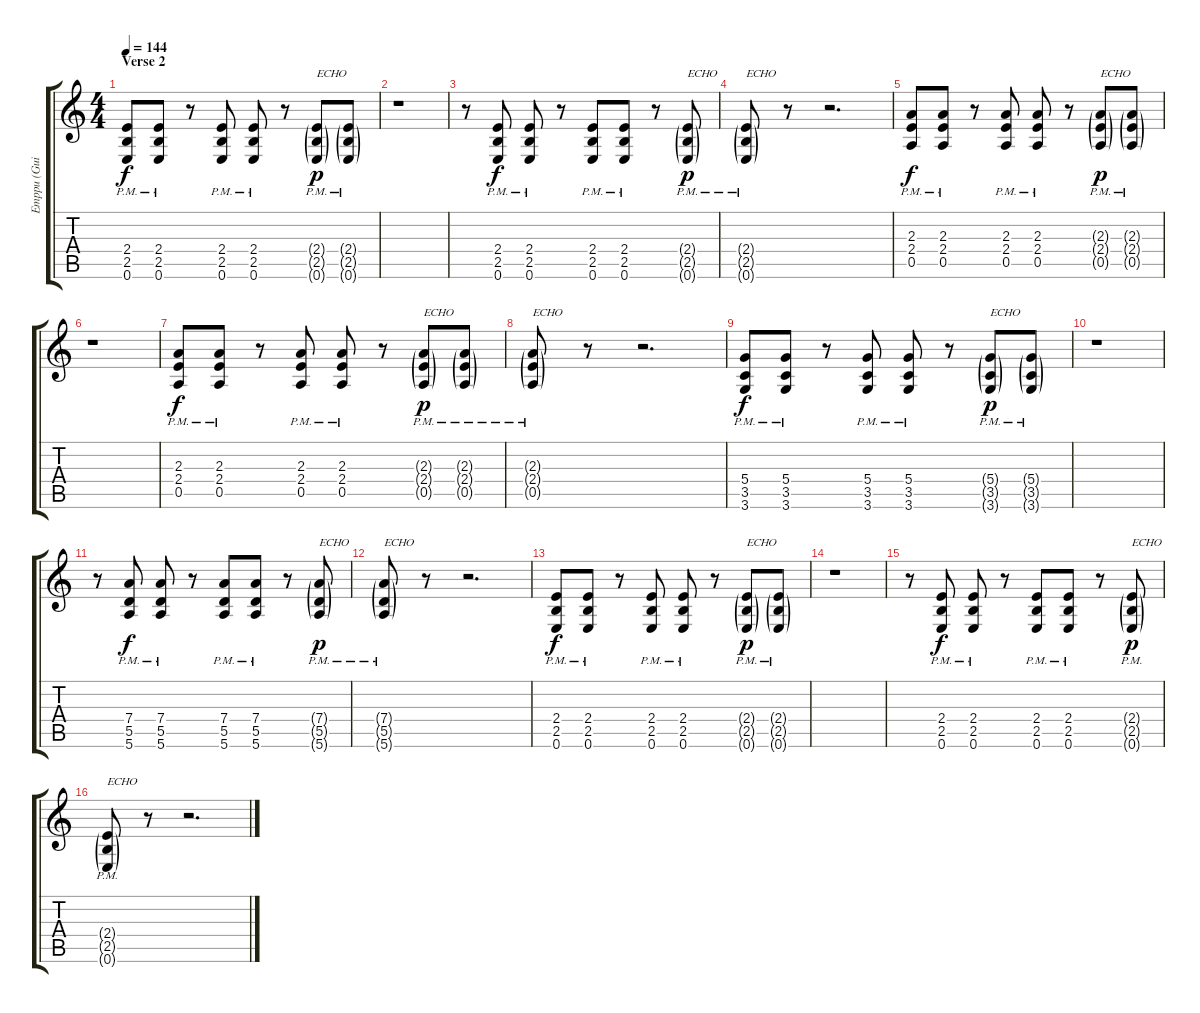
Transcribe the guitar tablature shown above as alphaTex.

\track ("Emppu (Guitar)" "Emppu (Gui") {instrument overdrivenguitar}
\staff {score tabs}
\tuning (E4 B3 G3 D3 A2 E2) {hide}
\ts (4 4)
\section ("" "Verse 2")
\tempo 144
\clef g2
\ks c
(2.4{pm} 2.5{pm} 0.6{pm}).8{dy f} (2.4{pm} 2.5{pm} 0.6{pm}).8 r.8 (2.4{pm} 2.5{pm} 0.6{pm}).8 (2.4{pm} 2.5{pm} 0.6{pm}).8 r.8 (2.4{g pm} 2.5{g pm} 0.6{g pm}).8{txt "ECHO" dy p} (2.4{g pm} 2.5{g pm} 0.6{g pm}).8 |
r.1 |
r.8 (2.4{pm} 2.5{pm} 0.6{pm}).8{dy f} (2.4{pm} 2.5{pm} 0.6{pm}).8 r.8 (2.4{pm} 2.5{pm} 0.6{pm}).8 (2.4{pm} 2.5{pm} 0.6{pm}).8 r.8 (2.4{g pm} 2.5{g pm} 0.6{g pm}).8{txt "ECHO" dy p} |
(2.4{g pm} 2.5{g pm} 0.6{g pm}).8{txt "ECHO"} r.8 r.2{d} |
(2.3{pm} 2.4{pm} 0.5{pm}).8{dy f} (2.3{pm} 2.4{pm} 0.5{pm}).8 r.8 (2.3{pm} 2.4{pm} 0.5{pm}).8 (2.3{pm} 2.4{pm} 0.5{pm}).8 r.8 (2.3{g pm} 2.4{g pm} 0.5{g pm}).8{txt "ECHO" dy p} (2.3{g pm} 2.4{g pm} 0.5{g pm}).8 |
r.1 |
(2.3{pm} 2.4{pm} 0.5{pm}).8{dy f} (2.3{pm} 2.4{pm} 0.5{pm}).8 r.8 (2.3{pm} 2.4{pm} 0.5{pm}).8 (2.3{pm} 2.4{pm} 0.5{pm}).8 r.8 (2.3{g pm} 2.4{g pm} 0.5{g pm}).8{txt "ECHO" dy p} (2.3{g pm} 2.4{g pm} 0.5{g pm}).8 |
(2.3{g pm} 2.4{g pm} 0.5{g pm}).8{txt "ECHO"} r.8 r.2{d} |
(5.4{pm} 3.5{pm} 3.6{pm}).8{dy f} (5.4{pm} 3.5{pm} 3.6{pm}).8 r.8 (5.4{pm} 3.5{pm} 3.6{pm}).8 (5.4{pm} 3.5{pm} 3.6{pm}).8 r.8 (5.4{g pm} 3.5{g pm} 3.6{g pm}).8{txt "ECHO" dy p} (5.4{g pm} 3.5{g pm} 3.6{g pm}).8 |
r.1 |
r.8 (7.4{pm} 5.5{pm} 5.6{pm}).8{dy f} (7.4{pm} 5.5{pm} 5.6{pm}).8 r.8 (7.4{pm} 5.5{pm} 5.6{pm}).8 (7.4{pm} 5.5{pm} 5.6{pm}).8 r.8 (7.4{g pm} 5.5{g pm} 5.6{g pm}).8{txt "ECHO" dy p} |
(7.4{g pm} 5.5{g pm} 5.6{g pm}).8{txt "ECHO"} r.8 r.2{d} |
(2.4{pm} 2.5{pm} 0.6{pm}).8{dy f} (2.4{pm} 2.5{pm} 0.6{pm}).8 r.8 (2.4{pm} 2.5{pm} 0.6{pm}).8 (2.4{pm} 2.5{pm} 0.6{pm}).8 r.8 (2.4{g pm} 2.5{g pm} 0.6{g pm}).8{txt "ECHO" dy p} (2.4{g pm} 2.5{g pm} 0.6{g pm}).8 |
r.1 |
r.8 (2.4{pm} 2.5{pm} 0.6{pm}).8{dy f} (2.4{pm} 2.5{pm} 0.6{pm}).8 r.8 (2.4{pm} 2.5{pm} 0.6{pm}).8 (2.4{pm} 2.5{pm} 0.6{pm}).8 r.8 (2.4{g pm} 2.5{g pm} 0.6{g pm}).8{txt "ECHO" dy p} |
(2.4{g pm} 2.5{g pm} 0.6{g pm}).8{txt "ECHO"} r.8 r.2{d}
